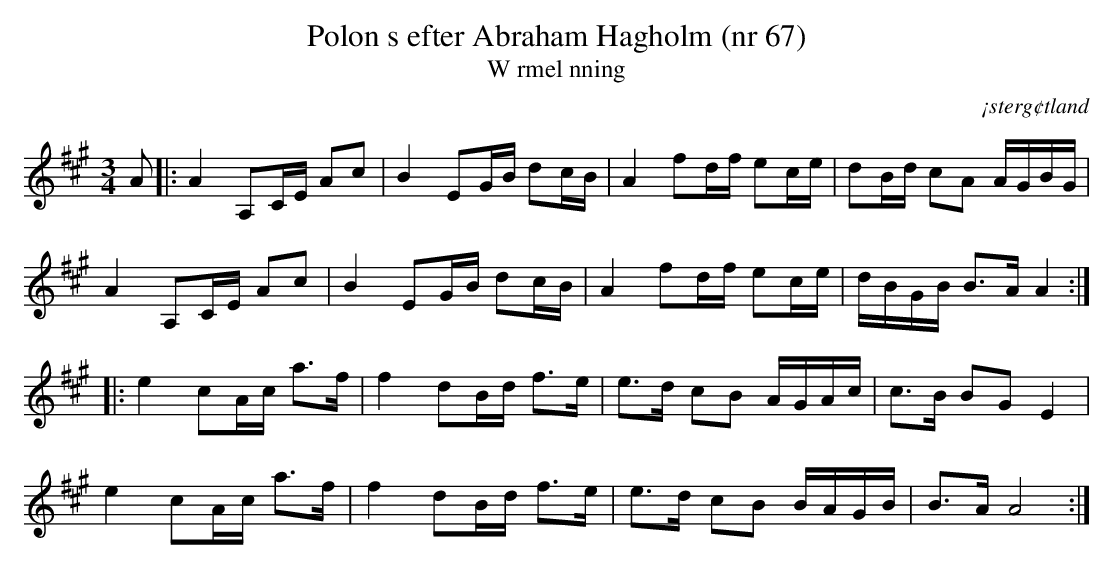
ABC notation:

X:1
T: Polon s efter Abraham Hagholm (nr 67)
T: W rmel nning
O: ¡sterg¢tland
M: 3/4
L: 1/16
K: A
A2 |: A4 A,2CE A2c2 | B4 E2GB d2cB | A4 f2df e2ce | d2Bd c2A2 AGBG |
      A4 A,2CE A2c2 | B4 E2GB d2cB | A4 f2df e2ce | dBGB B2>A2 A4 ::
e4 c2Ac a2>f2 | f4 d2Bd f2>e2 | e2>d2 c2B2 AGAc | c2>B2 B2G2 E4 |
e4 c2Ac a2>f2 | f4 d2Bd f2>e2 | e2>d2 c2B2 BAGB | B2>A2 A8 :|
